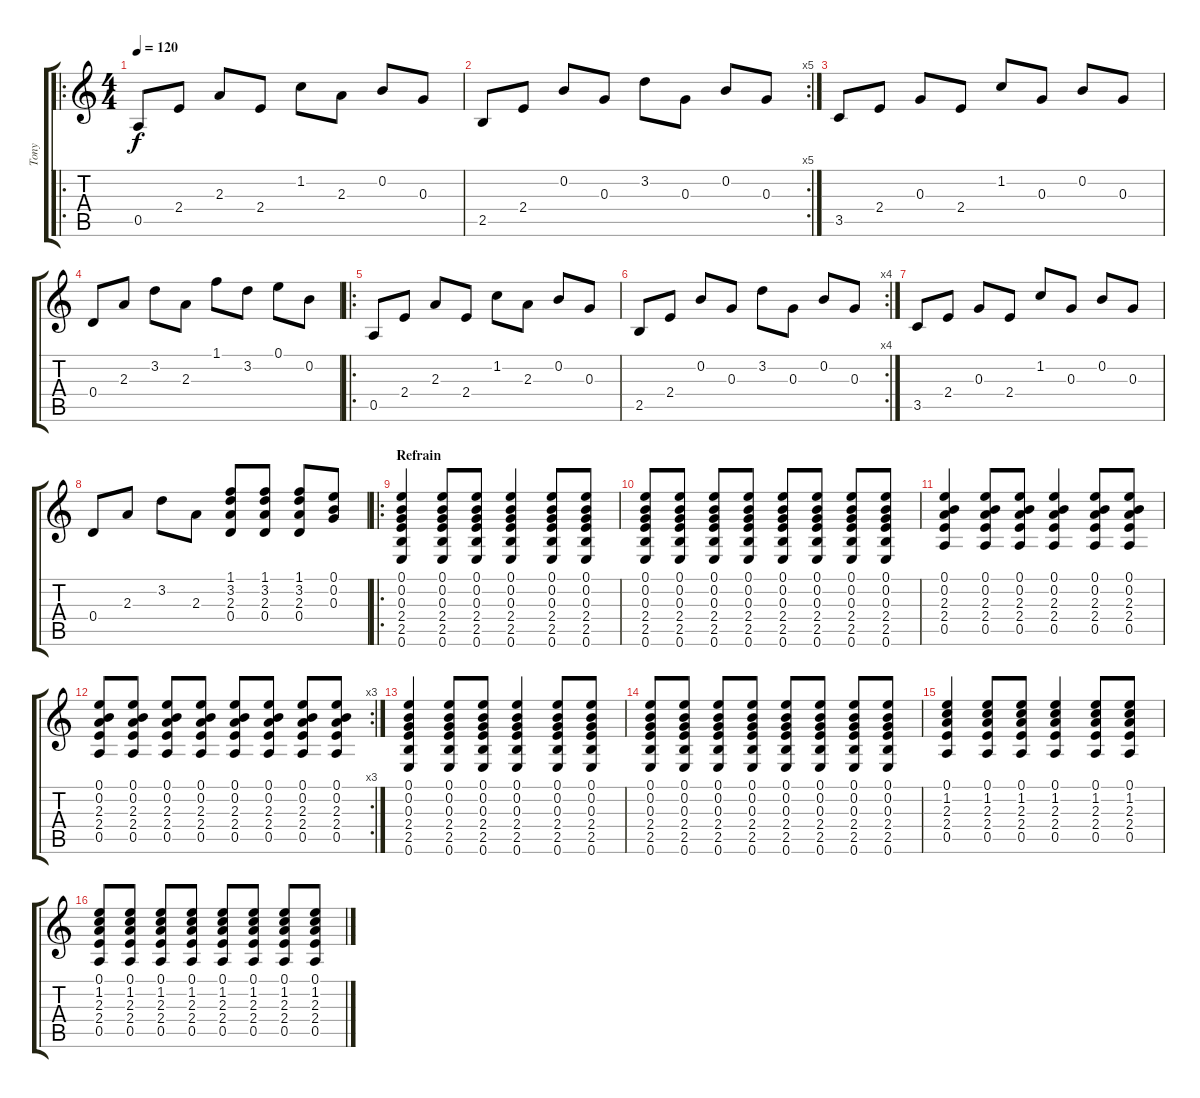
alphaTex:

\track ("Tony" "Tony") {instrument acousticguitarsteel}
\staff {score tabs}
\tuning (E4 B3 G3 D3 A2 E2) {hide}
\ro
\ts (4 4)
\tempo 120
\clef g2
\ks c
0.5.8{dy f} 2.4.8 2.3.8 2.4.8 1.2.8 2.3.8 0.2.8 0.3.8 |
\rc 5
2.5.8 2.4.8 0.2.8 0.3.8 3.2.8 0.3.8 0.2.8 0.3.8 |
3.5.8 2.4.8 0.3.8 2.4.8 1.2.8 0.3.8 0.2.8 0.3.8 |
0.4.8 2.3.8 3.2.8 2.3.8 1.1.8 3.2.8 0.1.8 0.2.8 |
\ro
0.5.8 2.4.8 2.3.8 2.4.8 1.2.8 2.3.8 0.2.8 0.3.8 |
\rc 4
2.5.8 2.4.8 0.2.8 0.3.8 3.2.8 0.3.8 0.2.8 0.3.8 |
3.5.8 2.4.8 0.3.8 2.4.8 1.2.8 0.3.8 0.2.8 0.3.8 |
0.4.8 2.3.8 3.2.8 2.3.8 (1.1 3.2 2.3 0.4).8 (1.1 3.2 2.3 0.4).8 (1.1 3.2 2.3 0.4).8 (0.1 0.2 0.3).8 |
\ro
\section ("" "Refrain")
(0.1 0.2 0.3 2.4 2.5 0.6).4 (0.1 0.2 0.3 2.4 2.5 0.6).8 (0.1 0.2 0.3 2.4 2.5 0.6).8 (0.1 0.2 0.3 2.4 2.5 0.6).4 (0.1 0.2 0.3 2.4 2.5 0.6).8 (0.1 0.2 0.3 2.4 2.5 0.6).8 |
(0.1 0.2 0.3 2.4 2.5 0.6).8 (0.1 0.2 0.3 2.4 2.5 0.6).8 (0.1 0.2 0.3 2.4 2.5 0.6).8 (0.1 0.2 0.3 2.4 2.5 0.6).8 (0.1 0.2 0.3 2.4 2.5 0.6).8 (0.1 0.2 0.3 2.4 2.5 0.6).8 (0.1 0.2 0.3 2.4 2.5 0.6).8 (0.1 0.2 0.3 2.4 2.5 0.6).8 |
(0.1 0.2 2.3 2.4 0.5).4 (0.1 0.2 2.3 2.4 0.5).8 (0.1 0.2 2.3 2.4 0.5).8 (0.1 0.2 2.3 2.4 0.5).4 (0.1 0.2 2.3 2.4 0.5).8 (0.1 0.2 2.3 2.4 0.5).8 |
\rc 3
(0.1 0.2 2.3 2.4 0.5).8 (0.1 0.2 2.3 2.4 0.5).8 (0.1 0.2 2.3 2.4 0.5).8 (0.1 0.2 2.3 2.4 0.5).8 (0.1 0.2 2.3 2.4 0.5).8 (0.1 0.2 2.3 2.4 0.5).8 (0.1 0.2 2.3 2.4 0.5).8 (0.1 0.2 2.3 2.4 0.5).8 |
(0.1 0.2 0.3 2.4 2.5 0.6).4 (0.1 0.2 0.3 2.4 2.5 0.6).8 (0.1 0.2 0.3 2.4 2.5 0.6).8 (0.1 0.2 0.3 2.4 2.5 0.6).4 (0.1 0.2 0.3 2.4 2.5 0.6).8 (0.1 0.2 0.3 2.4 2.5 0.6).8 |
(0.1 0.2 0.3 2.4 2.5 0.6).8 (0.1 0.2 0.3 2.4 2.5 0.6).8 (0.1 0.2 0.3 2.4 2.5 0.6).8 (0.1 0.2 0.3 2.4 2.5 0.6).8 (0.1 0.2 0.3 2.4 2.5 0.6).8 (0.1 0.2 0.3 2.4 2.5 0.6).8 (0.1 0.2 0.3 2.4 2.5 0.6).8 (0.1 0.2 0.3 2.4 2.5 0.6).8 |
(0.1 1.2 2.3 2.4 0.5).4 (0.1 1.2 2.3 2.4 0.5).8 (0.1 1.2 2.3 2.4 0.5).8 (0.1 1.2 2.3 2.4 0.5).4 (0.1 1.2 2.3 2.4 0.5).8 (0.1 1.2 2.3 2.4 0.5).8 |
(0.1 1.2 2.3 2.4 0.5).8 (0.1 1.2 2.3 2.4 0.5).8 (0.1 1.2 2.3 2.4 0.5).8 (0.1 1.2 2.3 2.4 0.5).8 (0.1 1.2 2.3 2.4 0.5).8 (0.1 1.2 2.3 2.4 0.5).8 (0.1 1.2 2.3 2.4 0.5).8 (0.1 1.2 2.3 2.4 0.5).8
